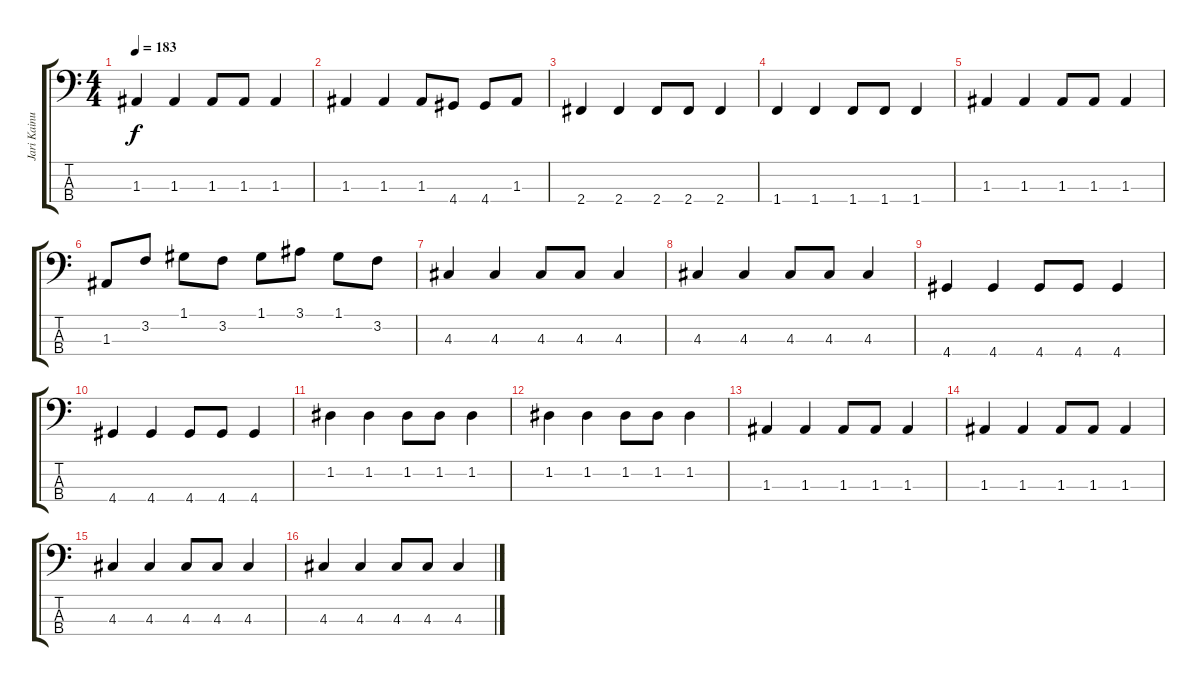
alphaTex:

\track ("Jari Kainulainen" "Jari Kainu") {instrument electricbassfinger}
\staff {score tabs}
\tuning (G2 D2 A1 E1) {hide}
\ts (4 4)
\tempo 183
\clef f4
\ks c
1.3.4{dy f} 1.3.4 1.3.8 1.3.8 1.3.4 |
1.3.4 1.3.4 1.3.8 4.4.8 4.4.8 1.3.8 |
2.4.4 2.4.4 2.4.8 2.4.8 2.4.4 |
1.4.4 1.4.4 1.4.8 1.4.8 1.4.4 |
1.3.4 1.3.4 1.3.8 1.3.8 1.3.4 |
1.3.8 3.2.8 1.1.8 3.2.8 1.1.8 3.1.8 1.1.8 3.2.8 |
4.3.4 4.3.4 4.3.8 4.3.8 4.3.4 |
4.3.4 4.3.4 4.3.8 4.3.8 4.3.4 |
4.4.4 4.4.4 4.4.8 4.4.8 4.4.4 |
4.4.4 4.4.4 4.4.8 4.4.8 4.4.4 |
1.2.4 1.2.4 1.2.8 1.2.8 1.2.4 |
1.2.4 1.2.4 1.2.8 1.2.8 1.2.4 |
1.3.4 1.3.4 1.3.8 1.3.8 1.3.4 |
1.3.4 1.3.4 1.3.8 1.3.8 1.3.4 |
4.3.4 4.3.4 4.3.8 4.3.8 4.3.4 |
4.3.4 4.3.4 4.3.8 4.3.8 4.3.4
